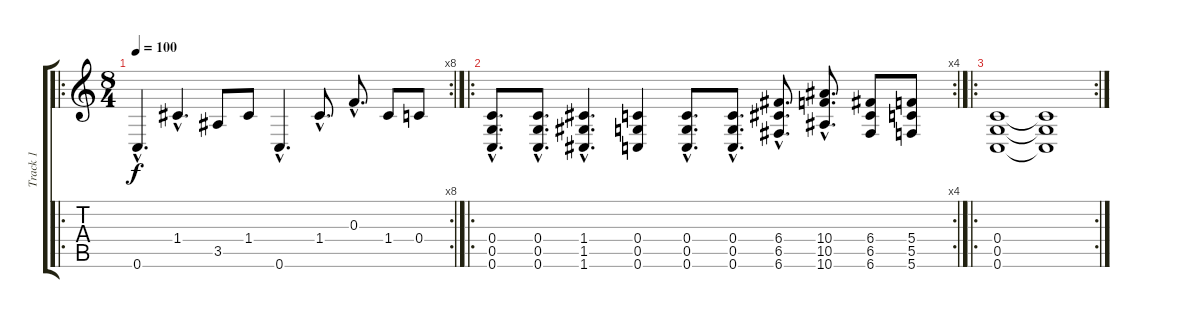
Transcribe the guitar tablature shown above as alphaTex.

\track ("Track 1" "Track 1") {instrument distortionguitar}
\staff {score tabs}
\tuning (D4 A3 F3 C3 G2 C2) {hide}
\ro
\rc 8
\ts (8 4)
\tempo 100
\clef g2
\ks c
0.6{hac}.4{d dy f instrument electricguitarclean} 1.4{hac}.4{d} 3.5.8 1.4.8 0.6{hac}.4{d} 1.4{hac}.8{d} 0.3{hac}.8{d} 1.4.8 0.4.8 |
\ro
\rc 4
(0.4{hac} 0.5{hac} 0.6{hac}).8{d instrument distortionguitar} (0.4{hac} 0.5{hac} 0.6{hac}).8{d} (1.4{hac} 1.5{hac} 1.6{hac}).4{d} (0.4 0.5 0.6).4 (0.4{hac} 0.5{hac} 0.6{hac}).8{d} (0.4{hac} 0.5{hac} 0.6{hac}).8{d} (6.4{hac} 6.5{hac} 6.6{hac}).8{d} (10.4{hac} 10.5{hac} 10.6{hac}).8{d} (6.4 6.5 6.6).8 (5.4 5.5 5.6).8 |
\ro
\rc 2
(0.4 0.5 0.6).1{volume 10} (0.4{t} 0.5{t} 0.6{t}).1
